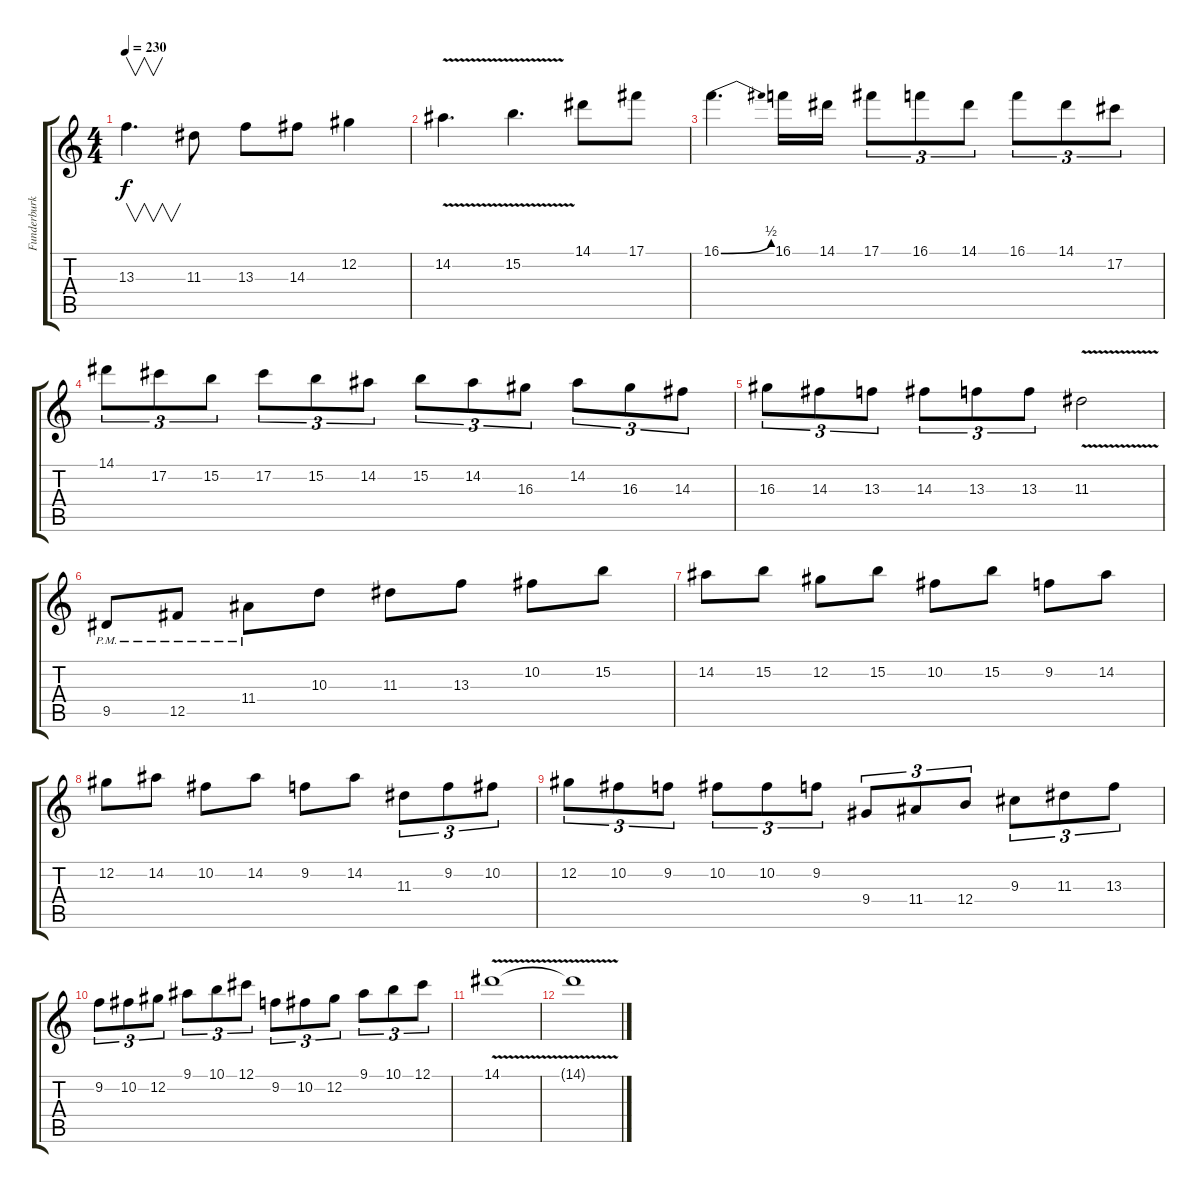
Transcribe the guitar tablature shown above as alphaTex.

\track ("Funderburk Lead" "Funderburk") {instrument overdrivenguitar}
\staff {score tabs}
\tuning (Db4 Ab3 E3 B2 Gb2 B1) {hide}
\ts (4 4)
\tempo 230
\clef g2
\ks c
13.3.4{v d dy f} 11.3.8 13.3.8 14.3.8 12.2.4 |
14.2{v}.4{d} 15.2{v}.4{d} 14.1.8 17.1.8 |
16.1{be (bend 0 0 60 2)}.4{d} 16.1.16 14.1.16 17.1.8{tu (3 2)} 16.1.8{tu (3 2)} 14.1.8{tu (3 2)} 16.1.8{tu (3 2)} 14.1.8{tu (3 2)} 17.2.8{tu (3 2)} |
14.1.8{tu (3 2)} 17.2.8{tu (3 2)} 15.2.8{tu (3 2)} 17.2.8{tu (3 2)} 15.2.8{tu (3 2)} 14.2.8{tu (3 2)} 15.2.8{tu (3 2)} 14.2.8{tu (3 2)} 16.3.8{tu (3 2)} 14.2.8{tu (3 2)} 16.3.8{tu (3 2)} 14.3.8{tu (3 2)} |
16.3.8{tu (3 2)} 14.3.8{tu (3 2)} 13.3.8{tu (3 2)} 14.3.8{tu (3 2)} 13.3.8{tu (3 2)} 13.3.8{tu (3 2)} 11.3{v}.2 |
9.5{pm}.8 12.5{pm}.8 11.4{pm}.8 10.3.8 11.3.8 13.3.8 10.2.8 15.2.8 |
14.2.8 15.2.8 12.2.8 15.2.8 10.2.8 15.2.8 9.2.8 14.2.8 |
12.2.8 14.2.8 10.2.8 14.2.8 9.2.8 14.2.8 11.3.8{tu (3 2)} 9.2.8{tu (3 2)} 10.2.8{tu (3 2)} |
12.2.8{tu (3 2)} 10.2.8{tu (3 2)} 9.2.8{tu (3 2)} 10.2.8{tu (3 2)} 10.2.8{tu (3 2)} 9.2.8{tu (3 2)} 9.4.8{tu (3 2)} 11.4.8{tu (3 2)} 12.4.8{tu (3 2)} 9.3.8{tu (3 2)} 11.3.8{tu (3 2)} 13.3.8{tu (3 2)} |
9.2.8{tu (3 2)} 10.2.8{tu (3 2)} 12.2.8{tu (3 2)} 9.1.8{tu (3 2)} 10.1.8{tu (3 2)} 12.1.8{tu (3 2)} 9.2.8{tu (3 2)} 10.2.8{tu (3 2)} 12.2.8{tu (3 2)} 9.1.8{tu (3 2)} 10.1.8{tu (3 2)} 12.1.8{tu (3 2)} |
14.1{v}.1 |
14.1{t}.1
